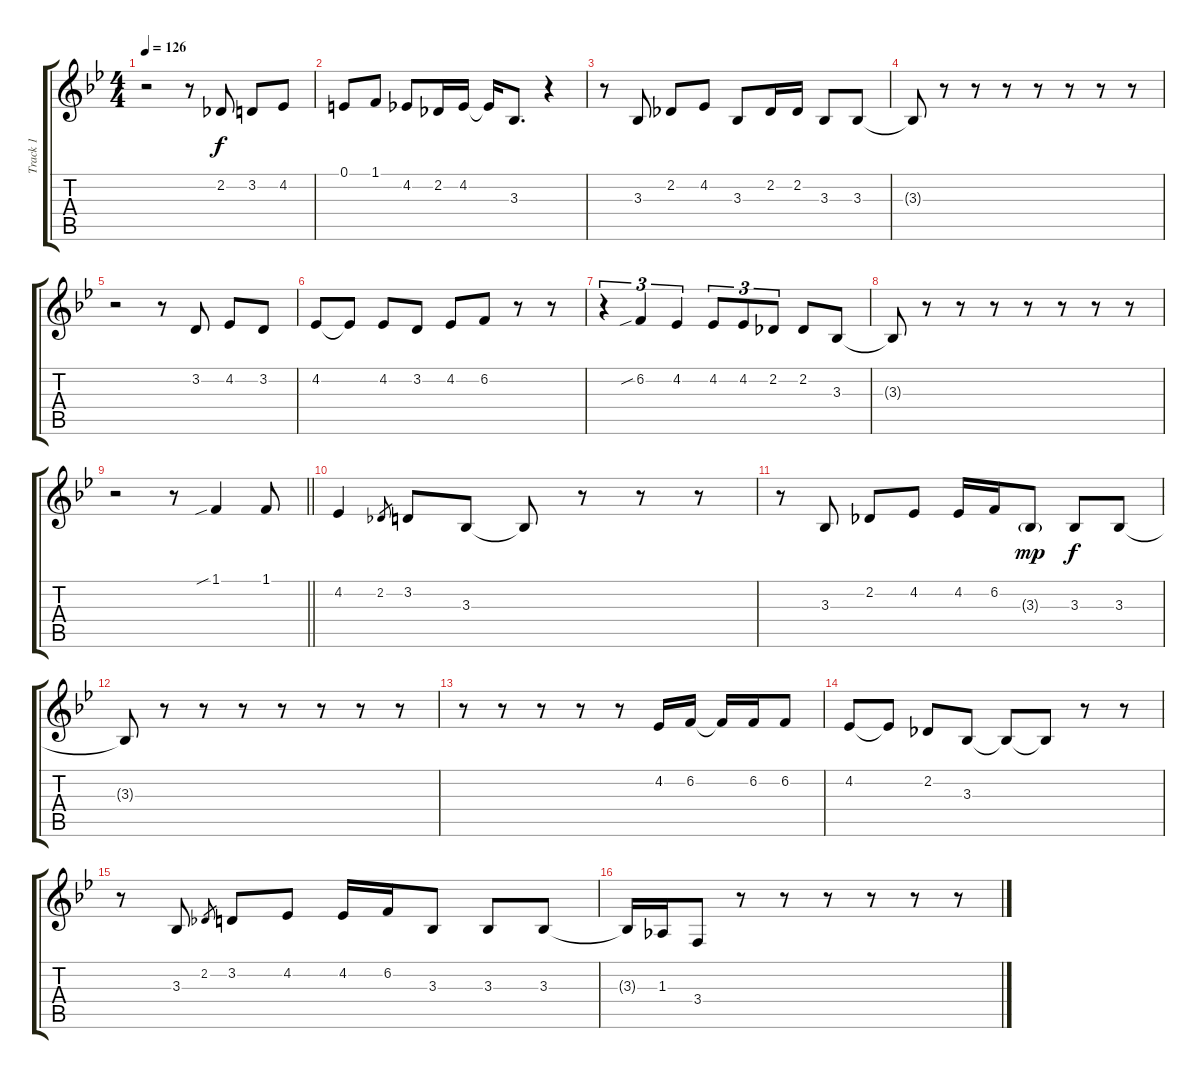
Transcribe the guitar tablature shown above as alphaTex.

\track ("Track 1" "Track 1") {instrument tenorsax}
\staff {score tabs}
\tuning (E4 B3 G3 D3 A2 E2) {hide}
\ts (4 4)
\tempo 126
\clef g2
\ks bb
r.2{dy f} r.8 2.2.8 3.2.8 4.2.8 |
0.1.8 1.1.8 4.2.8 2.2.16 4.2.16 4.2{t}.16 3.3.8{d} r.4 |
r.8 3.3.8 2.2.8 4.2.8 3.3.8 2.2.16 2.2.16 3.3.8 3.3.8 |
3.3{t}.8 r.8 r.8 r.8 r.8 r.8 r.8 r.8 |
r.2 r.8 3.2.8 4.2.8 3.2.8 |
4.2.8 4.2{t}.8 4.2.8 3.2.8 4.2.8 6.2.8 r.8 r.8 |
r.4{tu (3 2)} 6.2{sib}.4{tu (3 2)} 4.2.4{tu (3 2)} 4.2.8{tu (3 2)} 4.2.8{tu (3 2)} 2.2.8{tu (3 2)} 2.2.8 3.3.8 |
3.3{t}.8 r.8 r.8 r.8 r.8 r.8 r.8 r.8 |
\barLineRight lightlight
r.2 r.8 1.1{sib}.4 1.1.8 |
4.2.4 2.2.8{gr} 3.2.8 3.3.8 3.3{t}.8 r.8 r.8 r.8 |
r.8 3.3.8 2.2.8 4.2.8 4.2.16 6.2.16 3.3{g}.8{dy mp} 3.3.8{dy f} 3.3.8 |
3.3{t}.8 r.8 r.8 r.8 r.8 r.8 r.8 r.8 |
r.8 r.8 r.8 r.8 r.8 4.2.16 6.2.16 6.2{t}.16 6.2.16 6.2.8 |
4.2.8 4.2{t}.8 2.2.8 3.3.8 3.3{t}.8 3.3{t}.8 r.8 r.8 |
r.8 3.3.8 2.2.8{gr} 3.2.8 4.2.8 4.2.16 6.2.16 3.3.8 3.3.8 3.3.8 |
3.3{t}.16 1.3.16 3.4.8 r.8 r.8 r.8 r.8 r.8 r.8
